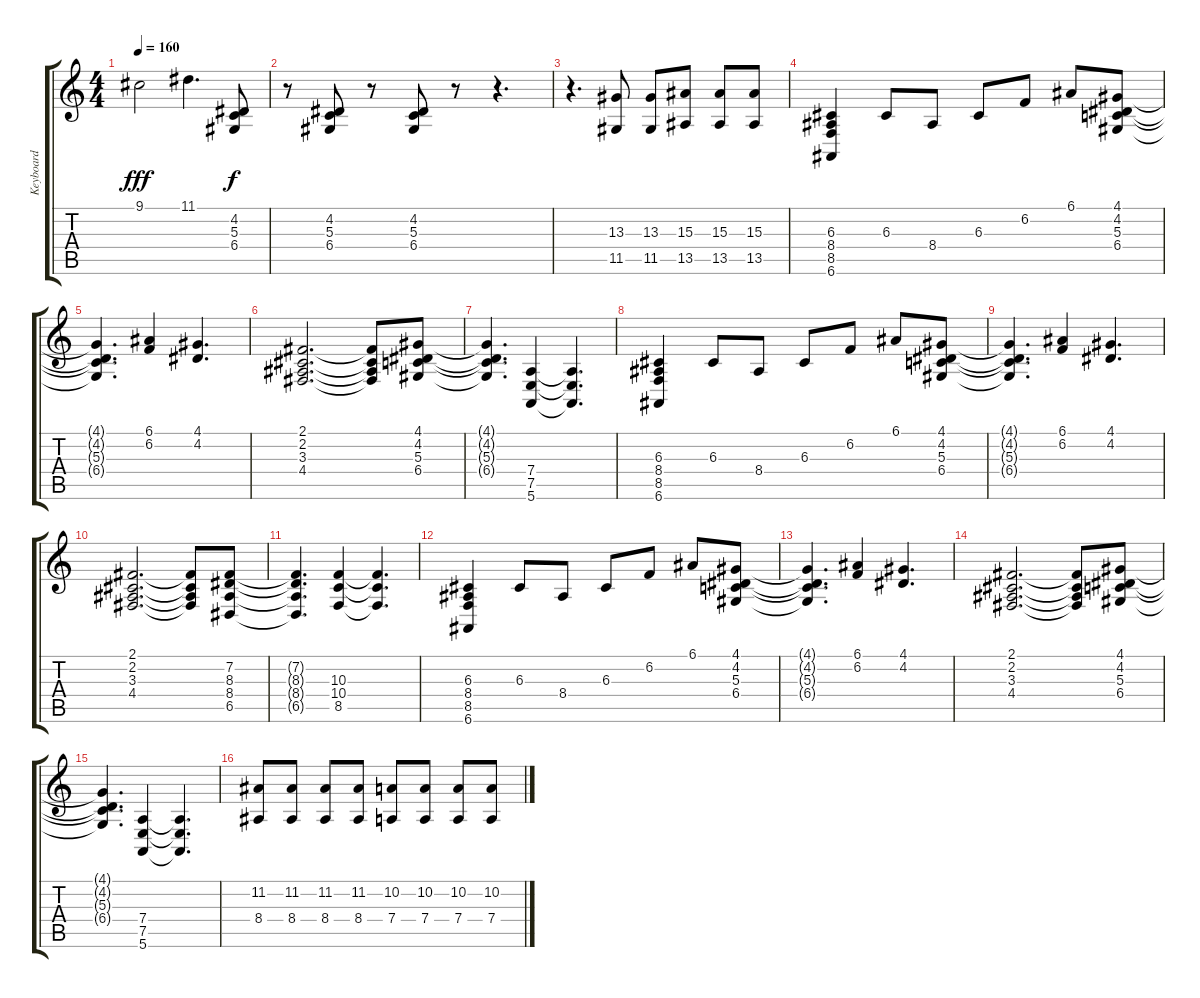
\track ("Keyboard" "Keyboard") {instrument acousticgrandpiano}
\staff {score tabs}
\tuning (E4 B3 G3 D3 A2 E2) {hide}
\ts (4 4)
\tempo 160
\clef g2
\ks c
9.1.2{dy fff} 11.1.4{d} (4.2 5.3 6.4).8{dy f} |
r.8 (4.2 5.3 6.4).8 r.8 (4.2 5.3 6.4).8 r.8 r.4{d} |
r.4{d} (13.3 11.5).8 (13.3 11.5).8 (15.3 13.5).8 (15.3 13.5).8 (15.3 13.5).8 |
(6.3 8.4 8.5 6.6).4 6.3.8 8.4.8 6.3.8 6.2.8 6.1.8 (4.1 4.2 5.3 6.4).8 |
(4.1{t} 4.2{t} 5.3{t} 6.4{t}).4{d} (6.1 6.2).4 (4.1 4.2).4{d} |
(2.1 2.2 3.3 4.4).2{d} (2.1{t} 2.2{t} 3.3{t} 4.4{t}).8 (4.1 4.2 5.3 6.4).8 |
(4.1{t} 4.2{t} 5.3{t} 6.4{t}).4{d} (7.4 7.5 5.6).4 (7.4{t} 7.5{t} 5.6{t}).4{d} |
(6.3 8.4 8.5 6.6).4 6.3.8 8.4.8 6.3.8 6.2.8 6.1.8 (4.1 4.2 5.3 6.4).8 |
(4.1{t} 4.2{t} 5.3{t} 6.4{t}).4{d} (6.1 6.2).4 (4.1 4.2).4{d} |
(2.1 2.2 3.3 4.4).2{d} (2.1{t} 2.2{t} 3.3{t} 4.4{t}).8 (7.2 8.3 8.4 6.5).8 |
(7.2{t} 8.3{t} 8.4{t} 6.5{t}).4{d} (10.3 10.4 8.5).4 (10.3{t} 10.4{t} 8.5{t}).4{d} |
(6.3 8.4 8.5 6.6).4 6.3.8 8.4.8 6.3.8 6.2.8 6.1.8 (4.1 4.2 5.3 6.4).8 |
(4.1{t} 4.2{t} 5.3{t} 6.4{t}).4{d} (6.1 6.2).4 (4.1 4.2).4{d} |
(2.1 2.2 3.3 4.4).2{d} (2.1{t} 2.2{t} 3.3{t} 4.4{t}).8 (4.1 4.2 5.3 6.4).8 |
(4.1{t} 4.2{t} 5.3{t} 6.4{t}).4{d} (7.4 7.5 5.6).4 (7.4{t} 7.5{t} 5.6{t}).4{d} |
(11.2 8.4).8 (11.2 8.4).8 (11.2 8.4).8 (11.2 8.4).8 (10.2 7.4).8 (10.2 7.4).8 (10.2 7.4).8 (10.2 7.4).8
